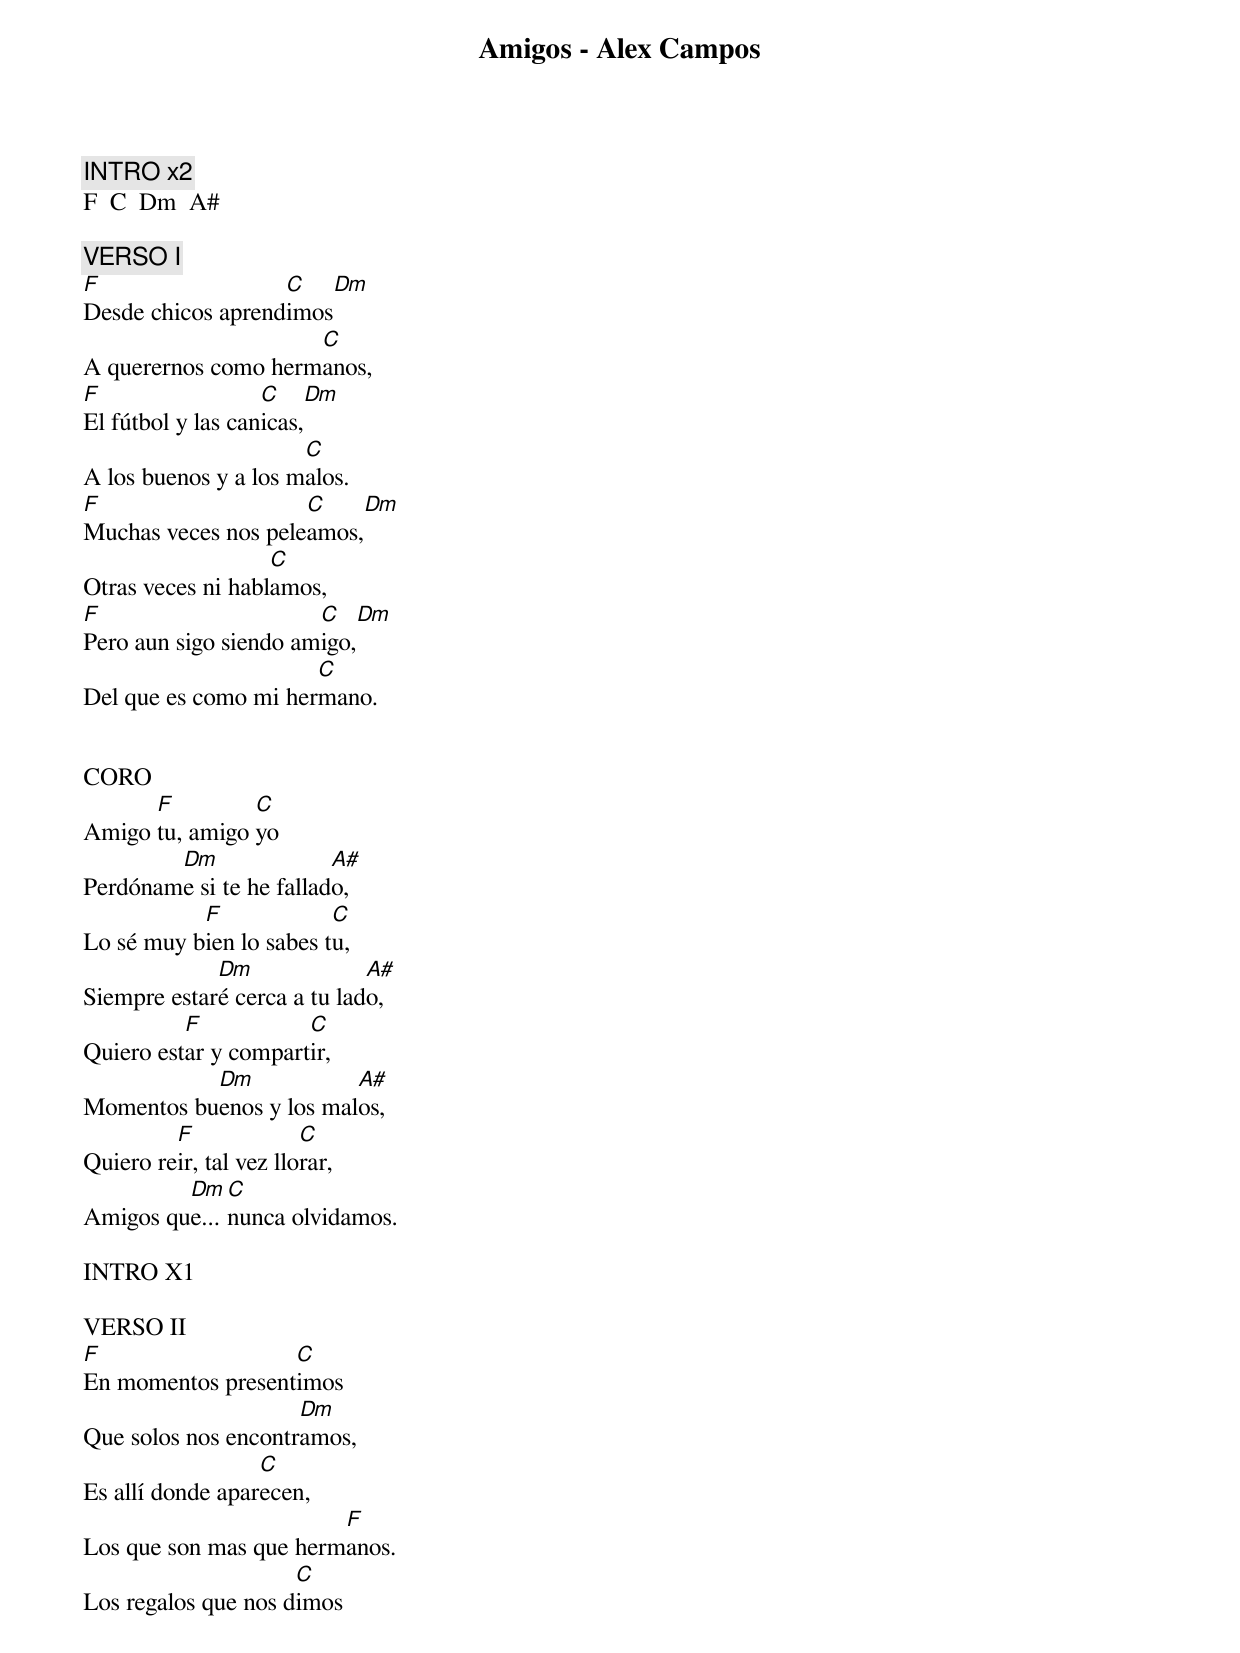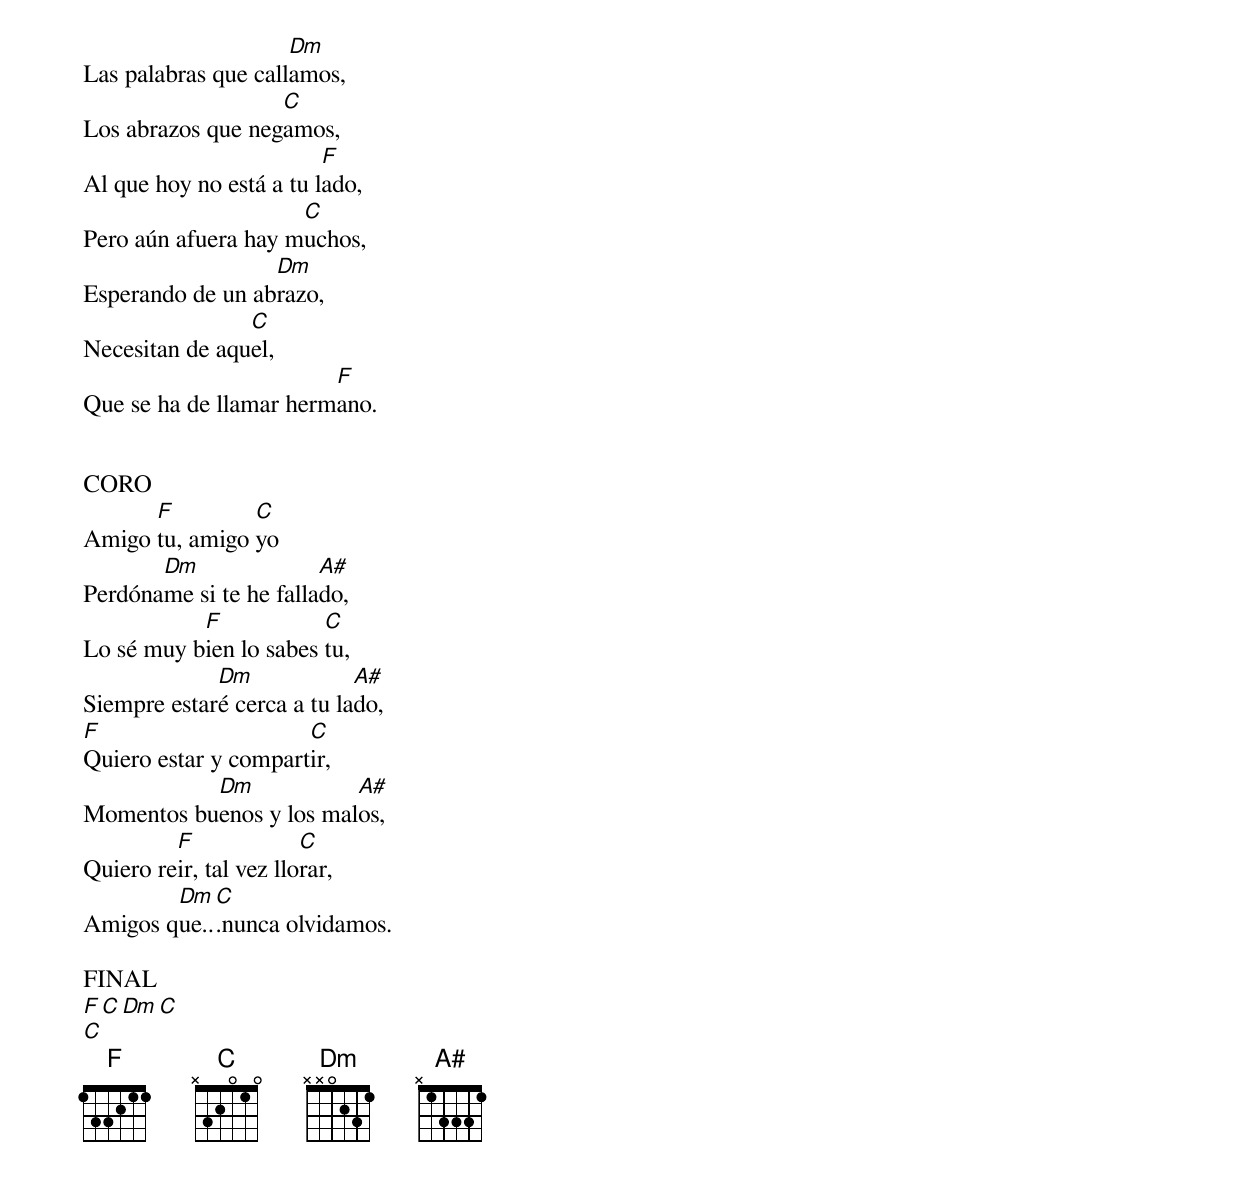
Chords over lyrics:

Amigos - Alex Campos

INTRO x2
F  C  Dm  A#

VERSO I
F                  C      Dm
Desde chicos aprendimos
                     C
A querernos como hermanos,
F                  C     Dm
El fútbol y las canicas,
                      C
A los buenos y a los malos.
F                    C     Dm
Muchas veces nos peleamos,
                   C
Otras veces ni hablamos,
F                      C     Dm
Pero aun sigo siendo amigo,
                      C
Del que es como mi hermano.


CORO
      F         C
Amigo tu, amigo yo
        Dm               A#
Perdóname si te he fallado,
           F             C
Lo sé muy bien lo sabes tu,
             Dm              A#
Siempre estaré cerca a tu lado,
          F           C
Quiero estar y compartir,
           Dm            A#
Momentos buenos y los malos,
         F              C
Quiero reir, tal vez llorar,
         Dm  C
Amigos que...nunca olvidamos.

INTRO X1

VERSO II
F                  C
En momentos presentimos
                     Dm
Que solos nos encontramos,
                  C
Es allí donde aparecen,
                        F
Los que son mas que hermanos.
                     C
Los regalos que nos dimos
                     Dm
Las palabras que callamos,
                   C
Los abrazos que negamos,
                         F
Al que hoy no está a tu lado,
                     C
Pero aún afuera hay muchos,
                  Dm
Esperando de un abrazo,
                C
Necesitan de aquel,
                        F
Que se ha de llamar hermano.


CORO
      F         C
Amigo tu, amigo yo
       Dm               A#
Perdóname si te he fallado,
           F            C
Lo sé muy bien lo sabes tu,
             Dm             A#
Siempre estaré cerca a tu lado,
F                     C
Quiero estar y compartir,
           Dm            A#
Momentos buenos y los malos,
         F              C
Quiero reir, tal vez llorar,
        Dm  C
Amigos que...nunca olvidamos.

FINAL
F   C   Dm   C
C
